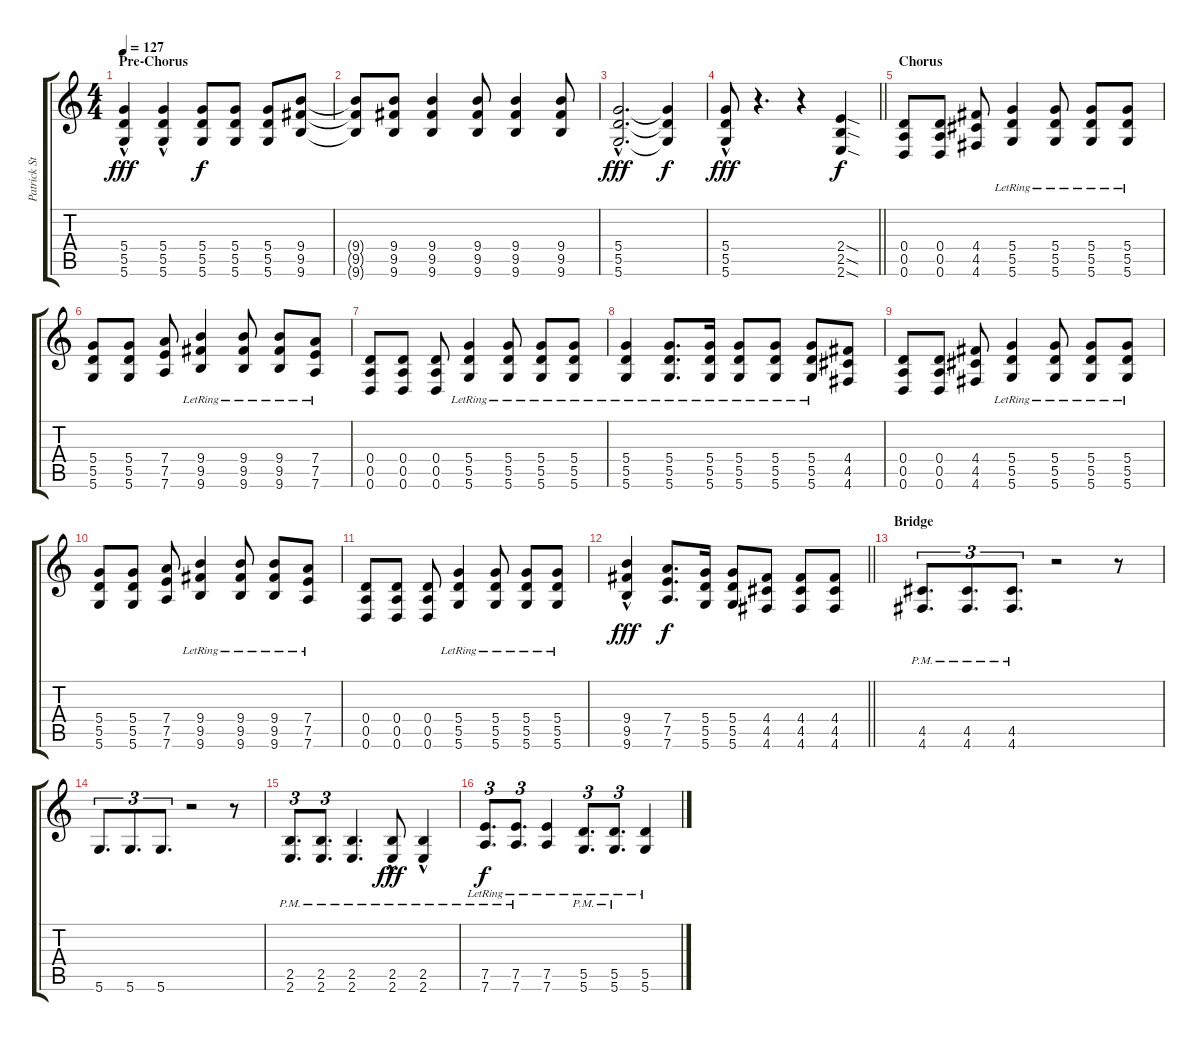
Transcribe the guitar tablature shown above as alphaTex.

\track ("Patrick Stump (Rhythm Guitar)" "Patrick St") {instrument distortionguitar}
\staff {score tabs}
\tuning (E4 B3 G3 D3 A2 D2) {hide}
\ts (4 4)
\section ("" "Pre-Chorus")
\tempo 127
\clef g2
\ks c
(5.4 5.5 5.6{hac}).4{dy fff} (5.4 5.5 5.6{hac}).4 (5.4 5.5 5.6).8{dy f} (5.4 5.5 5.6).8 (5.4 5.5 5.6).8 (9.4 9.5 9.6).8 |
(9.4{t} 9.5{t} 9.6{t}).8 (9.4 9.5 9.6).8 (9.4 9.5 9.6).4 (9.4 9.5 9.6).8 (9.4 9.5 9.6).4 (9.4 9.5 9.6).8 |
(5.4 5.5 5.6{hac}).2{d dy fff} (5.4{t} 5.5{t} 5.6{t}).4{dy f} |
\barLineRight lightlight
(5.4{hac} 5.5 5.6).8{dy fff} r.4{d} r.4 (2.4{sod} 2.5{sod} 2.6{sod}).4{dy f} |
\section ("" "Chorus")
(0.4 0.5 0.6).8 (0.4 0.5 0.6).8 (4.4 4.5 4.6).8 (5.4 5.5 5.6{lr}).4 (5.4 5.5 5.6{lr}).8 (5.4 5.5 5.6{lr}).8 (5.4 5.5 5.6{lr}).8 |
(5.4 5.5 5.6).8 (5.4 5.5 5.6).8 (7.4 7.5 7.6).8 (9.4 9.5 9.6{lr}).4 (9.4 9.5 9.6{lr}).8 (9.4 9.5 9.6{lr}).8 (7.4 7.5 7.6{lr}).8 |
(0.4 0.5 0.6).8 (0.4 0.5 0.6).8 (0.4 0.5 0.6).8 (5.4 5.5 5.6{lr}).4 (5.4 5.5 5.6{lr}).8 (5.4 5.5 5.6{lr}).8 (5.4 5.5 5.6{lr}).8 |
(5.4 5.5 5.6{lr}).4 (5.4 5.5 5.6{lr}).8{d} (5.4 5.5 5.6{lr}).16 (5.4 5.5 5.6{lr}).8 (5.4 5.5 5.6{lr}).8 (5.4 5.5 5.6{lr}).8 (4.4 4.5 4.6).8 |
(0.4 0.5 0.6).8 (0.4 0.5 0.6).8 (4.4 4.5 4.6).8 (5.4 5.5 5.6{lr}).4 (5.4 5.5 5.6{lr}).8 (5.4 5.5 5.6{lr}).8 (5.4 5.5 5.6{lr}).8 |
(5.4 5.5 5.6).8 (5.4 5.5 5.6).8 (7.4 7.5 7.6).8 (9.4 9.5 9.6{lr}).4 (9.4 9.5 9.6{lr}).8 (9.4 9.5 9.6{lr}).8 (7.4 7.5 7.6{lr}).8 |
(0.4 0.5 0.6).8 (0.4 0.5 0.6).8 (0.4 0.5 0.6).8 (5.4 5.5 5.6{lr}).4 (5.4 5.5 5.6{lr}).8 (5.4 5.5 5.6{lr}).8 (5.4 5.5 5.6{lr}).8 |
\barLineRight lightlight
(9.4 9.5 9.6{hac}).4{dy fff} (7.4 7.5 7.6).8{d dy f} (5.4 5.5 5.6).16 (5.4 5.5 5.6).8 (4.4 4.5 4.6).8 (4.4 4.5 4.6).8 (4.4 4.5 4.6).8 |
\section ("" "Bridge")
(4.5{pm} 4.6{pm}).8{d tu (3 2)} (4.5{pm} 4.6{pm}).8{d tu (3 2)} (4.5{pm} 4.6).8{d tu (3 2)} r.2 r.8 |
5.6.8{d tu (3 2)} 5.6.8{d tu (3 2)} 5.6.8{d tu (3 2)} r.2 r.8 |
(2.5{pm} 2.6{pm}).8{d tu (3 2)} (2.5{pm} 2.6{pm}).8{d tu (3 2)} (2.5{pm} 2.6{pm}).4{d} (2.5{pm} 2.6{hac pm}).8{dy fff} (2.5{pm} 2.6{hac pm}).4 |
(7.5{pm lr} 7.6{pm lr}).8{d tu (3 2) dy f} (7.5{pm lr} 7.6{pm lr}).8{d tu (3 2)} (7.5{lr} 7.6{lr}).4 (5.5{pm lr} 5.6{pm lr}).8{d tu (3 2)} (5.5{pm lr} 5.6{pm lr}).8{d tu (3 2)} (5.5{lr} 5.6{lr}).4
